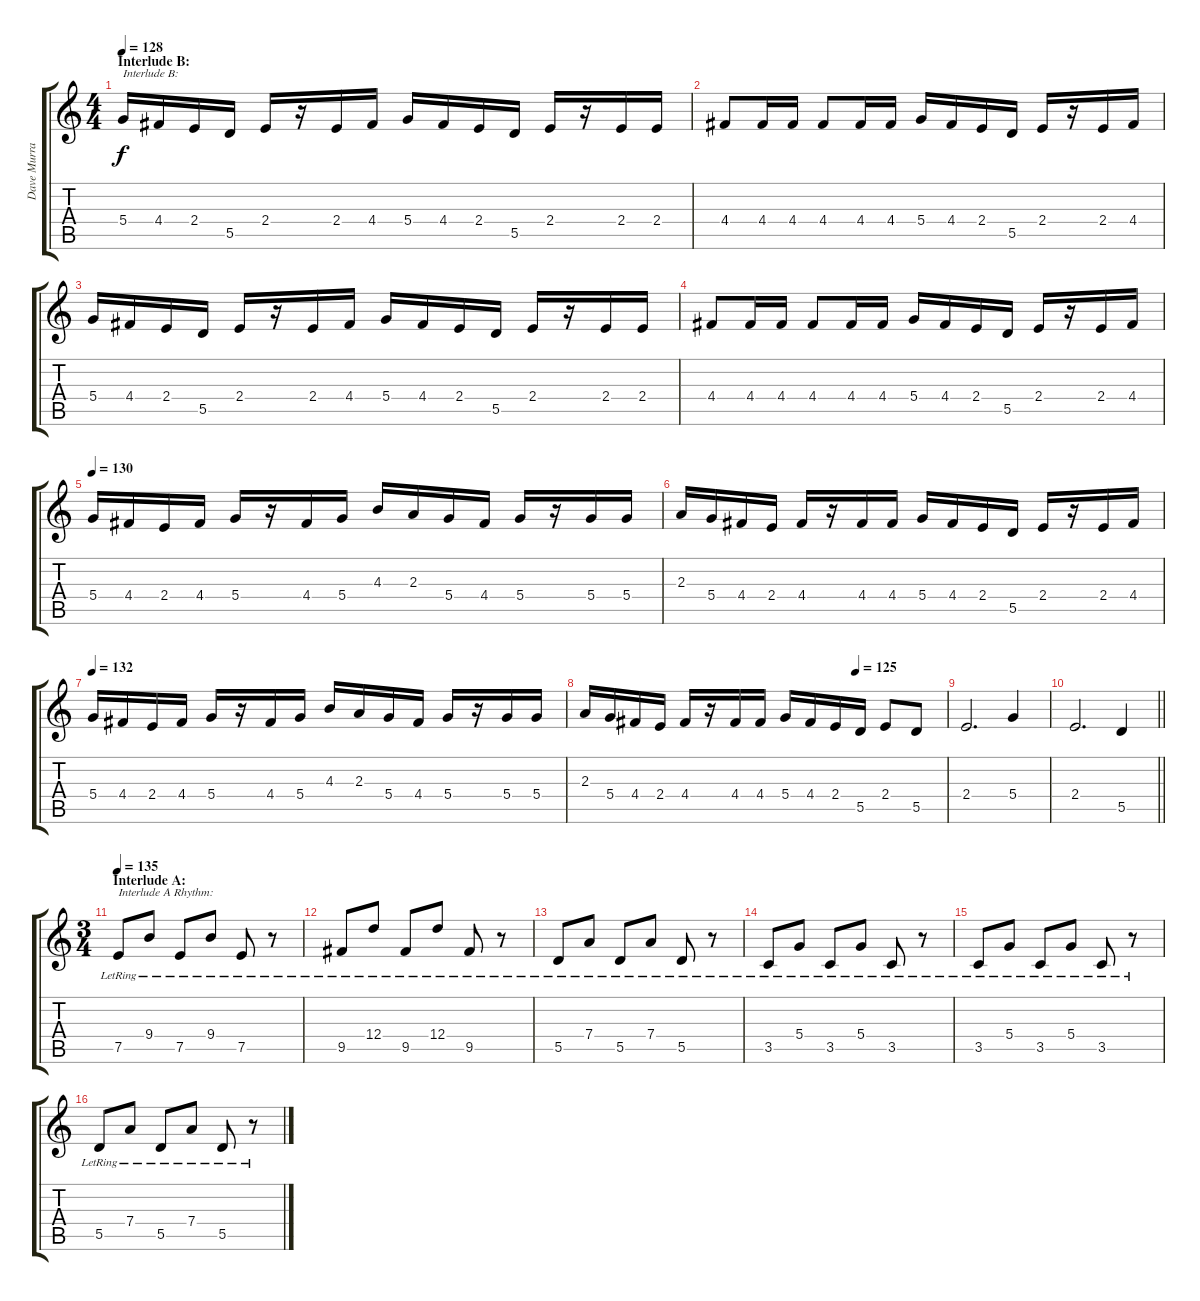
\track ("Dave Murray" "Dave Murra") {instrument distortionguitar}
\staff {score tabs}
\tuning (E4 B3 G3 D3 A2 E2) {hide}
\ts (4 4)
\section ("" "Interlude B:")
\tempo 128
\clef g2
\ks c
5.4.16{txt "Interlude B:" dy f} 4.4.16 2.4.16 5.5.16 2.4.16 r.16 2.4.16 4.4.16 5.4.16 4.4.16 2.4.16 5.5.16 2.4.16 r.16 2.4.16 2.4.16 |
4.4.8 4.4.16 4.4.16 4.4.8 4.4.16 4.4.16 5.4.16 4.4.16 2.4.16 5.5.16 2.4.16 r.16 2.4.16 4.4.16 |
5.4.16 4.4.16 2.4.16 5.5.16 2.4.16 r.16 2.4.16 4.4.16 5.4.16 4.4.16 2.4.16 5.5.16 2.4.16 r.16 2.4.16 2.4.16 |
4.4.8 4.4.16 4.4.16 4.4.8 4.4.16 4.4.16 5.4.16 4.4.16 2.4.16 5.5.16 2.4.16 r.16 2.4.16 4.4.16 |
\tempo 130
5.4.16 4.4.16 2.4.16 4.4.16 5.4.16 r.16 4.4.16 5.4.16 4.3.16 2.3.16 5.4.16 4.4.16 5.4.16 r.16 5.4.16 5.4.16 |
2.3.16 5.4.16 4.4.16 2.4.16 4.4.16 r.16 4.4.16 4.4.16 5.4.16 4.4.16 2.4.16 5.5.16 2.4.16 r.16 2.4.16 4.4.16 |
\tempo 132
5.4.16 4.4.16 2.4.16 4.4.16 5.4.16 r.16 4.4.16 5.4.16 4.3.16 2.3.16 5.4.16 4.4.16 5.4.16 r.16 5.4.16 5.4.16 |
\tempo (125 0.75)
2.3.16 5.4.16 4.4.16 2.4.16 4.4.16 r.16 4.4.16 4.4.16 5.4.16 4.4.16 2.4.16 5.5.16 2.4.8 5.5.8 |
2.4.2{d} 5.4.4 |
\barLineRight lightlight
2.4.2{d} 5.5.4 |
\ts (3 4)
\section ("" "Interlude A:")
\tempo 135
7.5{lr}.8{txt "Interlude A Rhythm:" instrument electricguitarclean} 9.4{lr}.8 7.5{lr}.8 9.4{lr}.8 7.5{lr}.8 r.8 |
9.5{lr}.8 12.4{lr}.8 9.5{lr}.8 12.4{lr}.8 9.5{lr}.8 r.8 |
5.5{lr}.8 7.4{lr}.8 5.5{lr}.8 7.4{lr}.8 5.5{lr}.8 r.8 |
3.5{lr}.8 5.4{lr}.8 3.5{lr}.8 5.4{lr}.8 3.5{lr}.8 r.8 |
3.5{lr}.8 5.4{lr}.8 3.5{lr}.8 5.4{lr}.8 3.5{lr}.8 r.8 |
5.5{lr}.8 7.4{lr}.8 5.5{lr}.8 7.4{lr}.8 5.5{lr}.8 r.8
